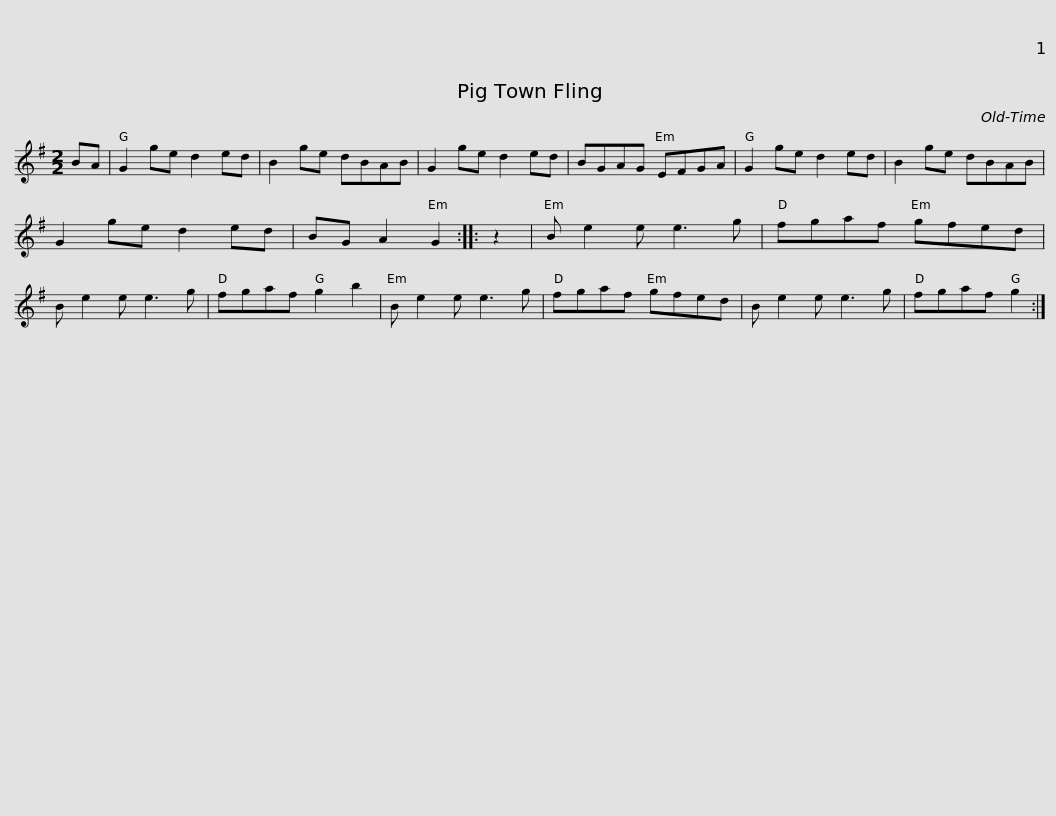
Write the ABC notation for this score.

X:1
L:1/8
M:2/2
I:linebreak $
K:G
V:1 treble
V:1
 BA | G2 ge d2 ed | B2 ge dBAB | G2 ge d2 ed | BGAG EFGA | %5
 G2 ge d2 ed | B2 ge dBAB |$ G2 ge d2 ed | BG A2 G2 :: z2 | %10
 B e2 e e3 g | fgaf gfed | B e2 e e3 g | fgaf g2 b2 | B e2 e e3 g |$ %15
 fgaf gfed | B e2 e e3 g | fgaf g2 :| %18
